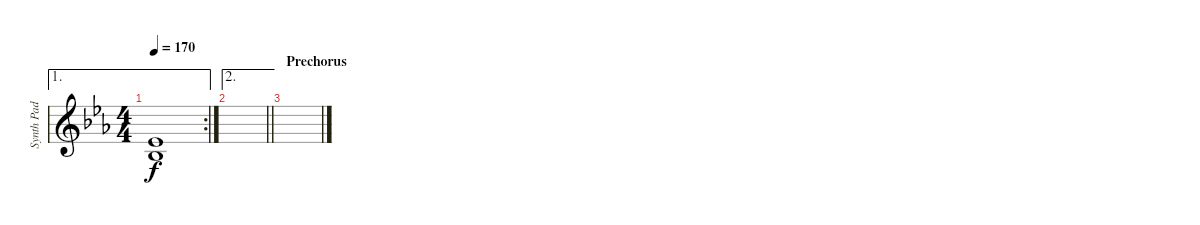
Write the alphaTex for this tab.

\track ("Synth Pad" "Synth Pad") {instrument pad2warm}
\staff {score}
\tuning (F4 B3 G3 D3 A2 E2) {hide}
\ae 1
\rc 2
\ts (4 4)
\tempo 170
\clef g2
\ks eb
(4.2{t} 3.3{t}).1{dy f} |
\ae 2
\barLineRight lightlight
|
\section ("" "Prechorus")
